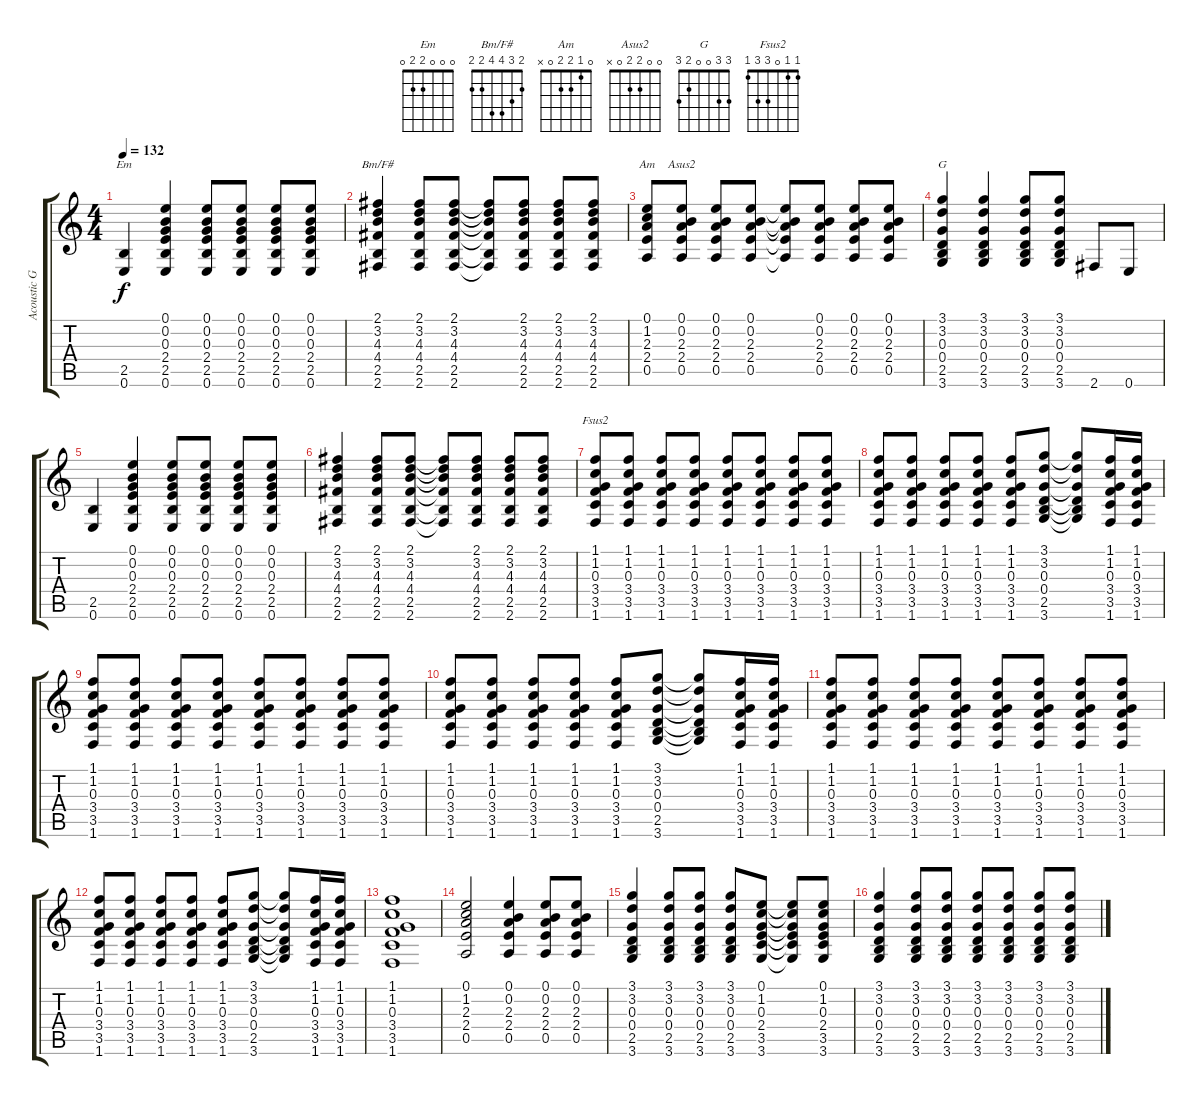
\track ("Acoustic Guitar" "Acoustic G") {instrument acousticguitarsteel}
\staff {score tabs}
\tuning (E4 B3 G3 D3 A2 E2) {hide}
\chord ("Em" 0 0 0 2 2 0)
\chord ("Bm/F#" 2 3 4 4 2 2)
\chord ("Am" 0 1 2 2 0 x)
\chord ("Asus2" 0 0 2 2 0 x)
\chord ("G" 3 3 0 0 2 3)
\chord ("Fsus2" 1 1 0 3 3 1)
\ts (4 4)
\tempo 132
\clef g2
\ks c
(2.5 0.6).4{ch "Em" dy f} (0.1 0.2 0.3 2.4 2.5 0.6).4 (0.1 0.2 0.3 2.4 2.5 0.6).8 (0.1 0.2 0.3 2.4 2.5 0.6).8 (0.1 0.2 0.3 2.4 2.5 0.6).8 (0.1 0.2 0.3 2.4 2.5 0.6).8 |
(2.1 3.2 4.3 4.4 2.5 2.6).4{ch "Bm/F#"} (2.1 3.2 4.3 4.4 2.5 2.6).8 (2.1 3.2 4.3 4.4 2.5 2.6).8 (2.1{t} 3.2{t} 4.3{t} 4.4{t} 2.5{t} 2.6{t}).8 (2.1 3.2 4.3 4.4 2.5 2.6).8 (2.1 3.2 4.3 4.4 2.5 2.6).8 (2.1 3.2 4.3 4.4 2.5 2.6).8 |
(0.1 1.2 2.3 2.4 0.5).8{ch "Am"} (0.1 0.2 2.3 2.4 0.5).8{ch "Asus2"} (0.1 0.2 2.3 2.4 0.5).8 (0.1 0.2 2.3 2.4 0.5).8 (0.1{t} 0.2{t} 2.3{t} 2.4{t} 0.5{t}).8 (0.1 0.2 2.3 2.4 0.5).8 (0.1 0.2 2.3 2.4 0.5).8 (0.1 0.2 2.3 2.4 0.5).8 |
(3.1 3.2 0.3 0.4 2.5 3.6).4{ch "G"} (3.1 3.2 0.3 0.4 2.5 3.6).4 (3.1 3.2 0.3 0.4 2.5 3.6).8 (3.1 3.2 0.3 0.4 2.5 3.6).8 2.6.8 0.6.8 |
(2.5 0.6).4 (0.1 0.2 0.3 2.4 2.5 0.6).4 (0.1 0.2 0.3 2.4 2.5 0.6).8 (0.1 0.2 0.3 2.4 2.5 0.6).8 (0.1 0.2 0.3 2.4 2.5 0.6).8 (0.1 0.2 0.3 2.4 2.5 0.6).8 |
(2.1 3.2 4.3 4.4 2.5 2.6).4 (2.1 3.2 4.3 4.4 2.5 2.6).8 (2.1 3.2 4.3 4.4 2.5 2.6).8 (2.1{t} 3.2{t} 4.3{t} 4.4{t} 2.5{t} 2.6{t}).8 (2.1 3.2 4.3 4.4 2.5 2.6).8 (2.1 3.2 4.3 4.4 2.5 2.6).8 (2.1 3.2 4.3 4.4 2.5 2.6).8 |
(1.1 1.2 0.3 3.4 3.5 1.6).8{ch "Fsus2"} (1.1 1.2 0.3 3.4 3.5 1.6).8 (1.1 1.2 0.3 3.4 3.5 1.6).8 (1.1 1.2 0.3 3.4 3.5 1.6).8 (1.1 1.2 0.3 3.4 3.5 1.6).8 (1.1 1.2 0.3 3.4 3.5 1.6).8 (1.1 1.2 0.3 3.4 3.5 1.6).8 (1.1 1.2 0.3 3.4 3.5 1.6).8 |
(1.1 1.2 0.3 3.4 3.5 1.6).8 (1.1 1.2 0.3 3.4 3.5 1.6).8 (1.1 1.2 0.3 3.4 3.5 1.6).8 (1.1 1.2 0.3 3.4 3.5 1.6).8 (1.1 1.2 0.3 3.4 3.5 1.6).8 (3.1 3.2 0.3 0.4 2.5 3.6).8 (3.1{t} 3.2{t} 0.3{t} 0.4{t} 2.5{t} 3.6{t}).8 (1.1 1.2 0.3 3.4 3.5 1.6).16 (1.1 1.2 0.3 3.4 3.5 1.6).16 |
(1.1 1.2 0.3 3.4 3.5 1.6).8 (1.1 1.2 0.3 3.4 3.5 1.6).8 (1.1 1.2 0.3 3.4 3.5 1.6).8 (1.1 1.2 0.3 3.4 3.5 1.6).8 (1.1 1.2 0.3 3.4 3.5 1.6).8 (1.1 1.2 0.3 3.4 3.5 1.6).8 (1.1 1.2 0.3 3.4 3.5 1.6).8 (1.1 1.2 0.3 3.4 3.5 1.6).8 |
(1.1 1.2 0.3 3.4 3.5 1.6).8 (1.1 1.2 0.3 3.4 3.5 1.6).8 (1.1 1.2 0.3 3.4 3.5 1.6).8 (1.1 1.2 0.3 3.4 3.5 1.6).8 (1.1 1.2 0.3 3.4 3.5 1.6).8 (3.1 3.2 0.3 0.4 2.5 3.6).8 (3.1{t} 3.2{t} 0.3{t} 0.4{t} 2.5{t} 3.6{t}).8 (1.1 1.2 0.3 3.4 3.5 1.6).16 (1.1 1.2 0.3 3.4 3.5 1.6).16 |
(1.1 1.2 0.3 3.4 3.5 1.6).8 (1.1 1.2 0.3 3.4 3.5 1.6).8 (1.1 1.2 0.3 3.4 3.5 1.6).8 (1.1 1.2 0.3 3.4 3.5 1.6).8 (1.1 1.2 0.3 3.4 3.5 1.6).8 (1.1 1.2 0.3 3.4 3.5 1.6).8 (1.1 1.2 0.3 3.4 3.5 1.6).8 (1.1 1.2 0.3 3.4 3.5 1.6).8 |
(1.1 1.2 0.3 3.4 3.5 1.6).8 (1.1 1.2 0.3 3.4 3.5 1.6).8 (1.1 1.2 0.3 3.4 3.5 1.6).8 (1.1 1.2 0.3 3.4 3.5 1.6).8 (1.1 1.2 0.3 3.4 3.5 1.6).8 (3.1 3.2 0.3 0.4 2.5 3.6).8 (3.1{t} 3.2{t} 0.3{t} 0.4{t} 2.5{t} 3.6{t}).8 (1.1 1.2 0.3 3.4 3.5 1.6).16 (1.1 1.2 0.3 3.4 3.5 1.6).16 |
(1.1 1.2 0.3 3.4 3.5 1.6).1 |
(0.1 1.2 2.3 2.4 0.5).2 (0.1 0.2 2.3 2.4 0.5).4 (0.1 0.2 2.3 2.4 0.5).8 (0.1 0.2 2.3 2.4 0.5).8 |
(3.1 3.2 0.3 0.4 2.5 3.6).4 (3.1 3.2 0.3 0.4 2.5 3.6).8 (3.1 3.2 0.3 0.4 2.5 3.6).8 (3.1 3.2 0.3 0.4 2.5 3.6).8 (0.1 1.2 0.3 2.4 3.5 3.6).8 (0.1{t} 1.2{t} 0.3{t} 2.4{t} 3.5{t} 3.6{t}).8 (0.1 1.2 0.3 2.4 3.5 3.6).8 |
(3.1 3.2 0.3 0.4 2.5 3.6).4 (3.1 3.2 0.3 0.4 2.5 3.6).8 (3.1 3.2 0.3 0.4 2.5 3.6).8 (3.1 3.2 0.3 0.4 2.5 3.6).8 (3.1 3.2 0.3 0.4 2.5 3.6).8 (3.1 3.2 0.3 0.4 2.5 3.6).8 (3.1 3.2 0.3 0.4 2.5 3.6).8
